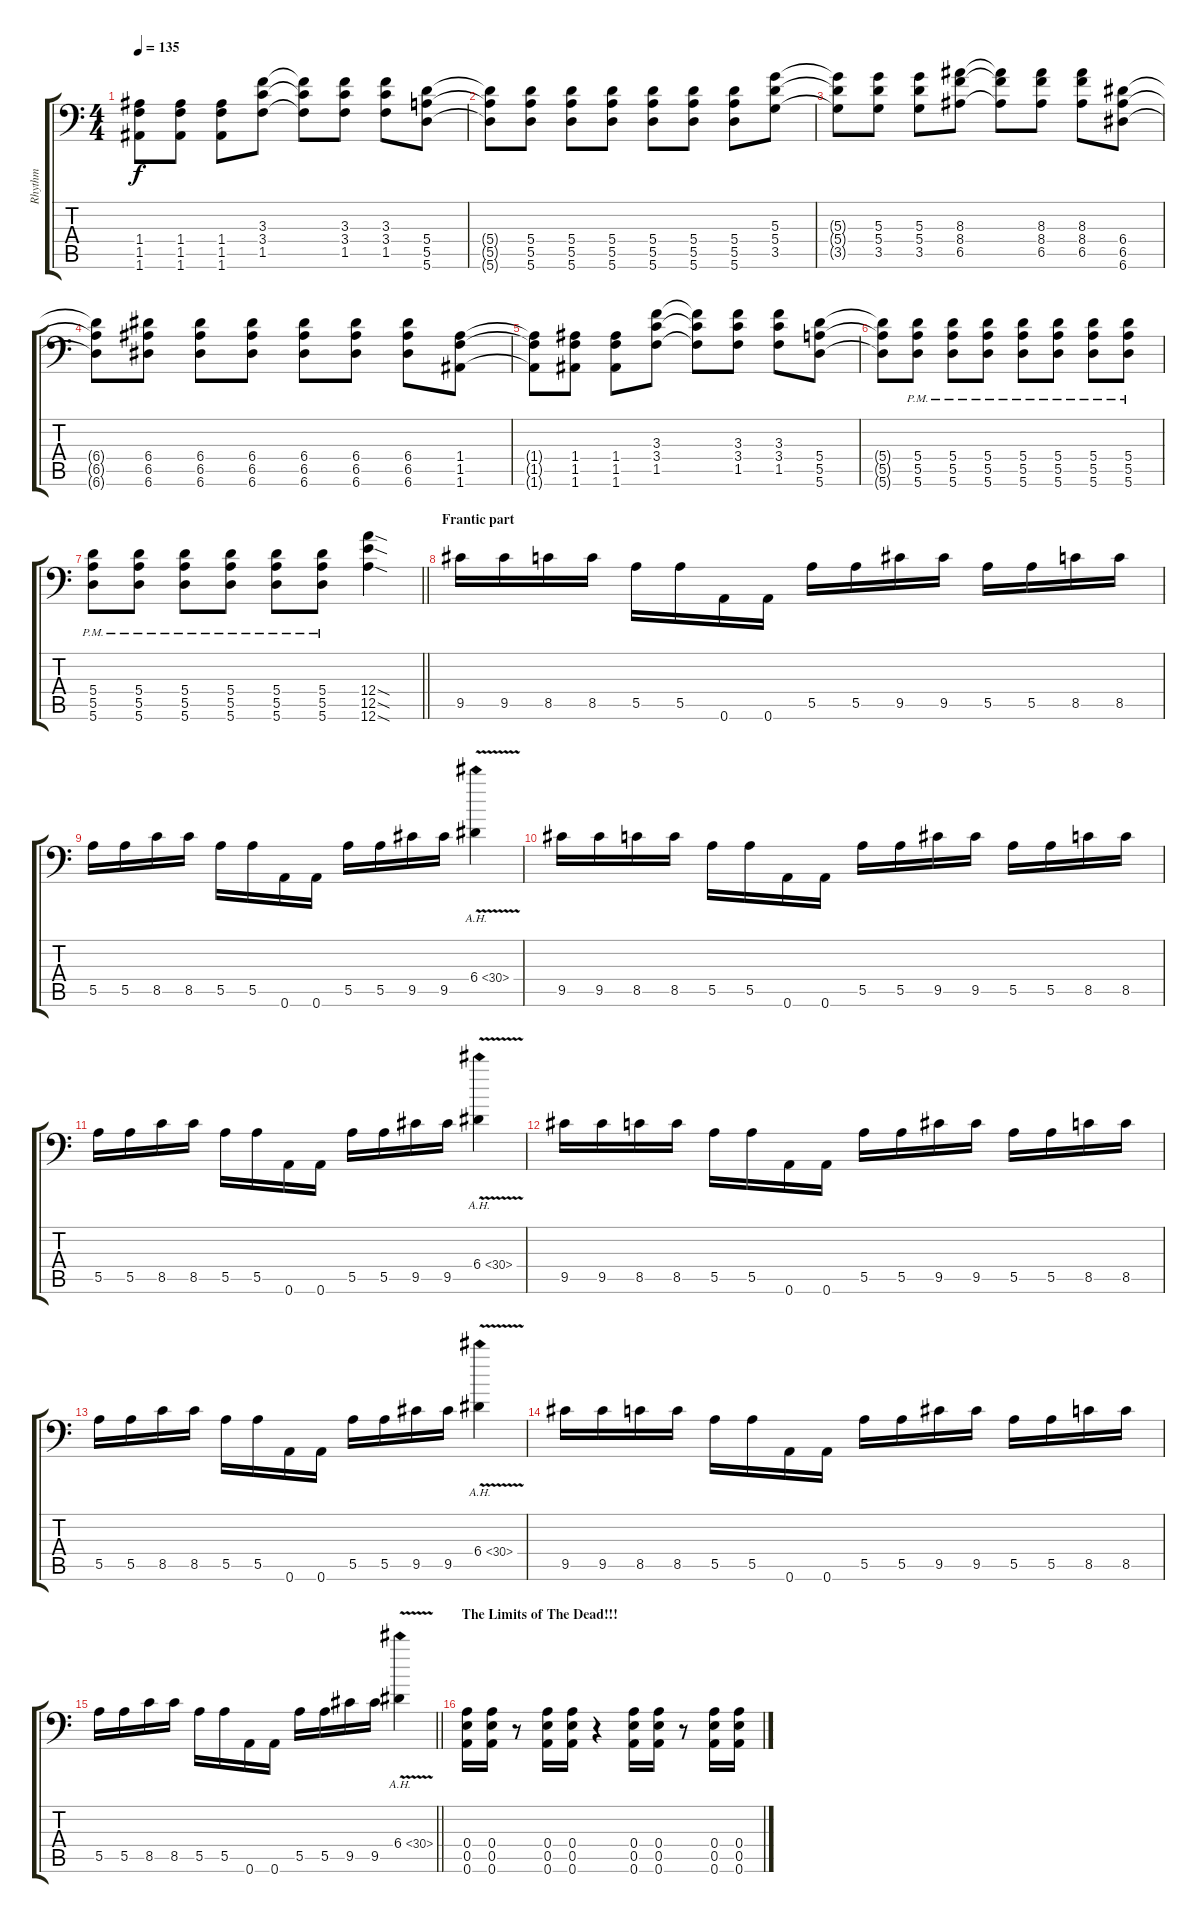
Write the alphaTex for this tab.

\track ("Rhythm" "Rhythm") {instrument overdrivenguitar}
\staff {score tabs}
\tuning (B3 Gb3 D3 A2 E2 A1) {hide}
\ts (4 4)
\tempo 135
\clef f4
\ks c
(1.4{t} 1.5{t} 1.6{t}).8{dy f} (1.4 1.5 1.6).8 (1.4 1.5 1.6).8 (3.3 3.4 1.5).8 (3.3{t} 3.4{t} 1.5{t}).8 (3.3 3.4 1.5).8 (3.3 3.4 1.5).8 (5.4 5.5 5.6).8 |
(5.4{t} 5.5{t} 5.6{t}).8 (5.4 5.5 5.6).8 (5.4 5.5 5.6).8 (5.4 5.5 5.6).8 (5.4 5.5 5.6).8 (5.4 5.5 5.6).8 (5.4 5.5 5.6).8 (5.3 5.4 3.5).8 |
(5.3{t} 5.4{t} 3.5{t}).8 (5.3 5.4 3.5).8 (5.3 5.4 3.5).8 (8.3 8.4 6.5).8 (8.3{t} 8.4{t} 6.5{t}).8 (8.3 8.4 6.5).8 (8.3 8.4 6.5).8 (6.4 6.5 6.6).8 |
(6.4{t} 6.5{t} 6.6{t}).8 (6.4 6.5 6.6).8 (6.4 6.5 6.6).8 (6.4 6.5 6.6).8 (6.4 6.5 6.6).8 (6.4 6.5 6.6).8 (6.4 6.5 6.6).8 (1.4 1.5 1.6).8 |
(1.4{t} 1.5{t} 1.6{t}).8 (1.4 1.5 1.6).8 (1.4 1.5 1.6).8 (3.3 3.4 1.5).8 (3.3{t} 3.4{t} 1.5{t}).8 (3.3 3.4 1.5).8 (3.3 3.4 1.5).8 (5.4 5.5 5.6).8 |
(5.4{t} 5.5{t} 5.6{t}).8 (5.4{pm} 5.5{pm} 5.6{pm}).8 (5.4{pm} 5.5{pm} 5.6{pm}).8 (5.4{pm} 5.5{pm} 5.6{pm}).8 (5.4{pm} 5.5{pm} 5.6{pm}).8 (5.4{pm} 5.5{pm} 5.6{pm}).8 (5.4{pm} 5.5{pm} 5.6{pm}).8 (5.4{pm} 5.5{pm} 5.6{pm}).8 |
\barLineRight lightlight
(5.4{pm} 5.5{pm} 5.6{pm}).8 (5.4{pm} 5.5{pm} 5.6{pm}).8 (5.4{pm} 5.5{pm} 5.6{pm}).8 (5.4{pm} 5.5{pm} 5.6{pm}).8 (5.4{pm} 5.5{pm} 5.6{pm}).8 (5.4{pm} 5.5{pm} 5.6{pm}).8 (12.4{sod} 12.5{sod} 12.6{sod}).4 |
\section ("" "Frantic part")
9.5.16 9.5.16 8.5.16 8.5.16 5.5.16 5.5.16 0.6.16 0.6.16 5.5.16 5.5.16 9.5.16 9.5.16 5.5.16 5.5.16 8.5.16 8.5.16 |
5.5.16 5.5.16 8.5.16 8.5.16 5.5.16 5.5.16 0.6.16 0.6.16 5.5.16 5.5.16 9.5.16 9.5.16 6.4{ah 24 v}.4 |
9.5.16 9.5.16 8.5.16 8.5.16 5.5.16 5.5.16 0.6.16 0.6.16 5.5.16 5.5.16 9.5.16 9.5.16 5.5.16 5.5.16 8.5.16 8.5.16 |
5.5.16 5.5.16 8.5.16 8.5.16 5.5.16 5.5.16 0.6.16 0.6.16 5.5.16 5.5.16 9.5.16 9.5.16 6.4{ah 24 v}.4 |
9.5.16 9.5.16 8.5.16 8.5.16 5.5.16 5.5.16 0.6.16 0.6.16 5.5.16 5.5.16 9.5.16 9.5.16 5.5.16 5.5.16 8.5.16 8.5.16 |
5.5.16 5.5.16 8.5.16 8.5.16 5.5.16 5.5.16 0.6.16 0.6.16 5.5.16 5.5.16 9.5.16 9.5.16 6.4{ah 24 v}.4 |
9.5.16 9.5.16 8.5.16 8.5.16 5.5.16 5.5.16 0.6.16 0.6.16 5.5.16 5.5.16 9.5.16 9.5.16 5.5.16 5.5.16 8.5.16 8.5.16 |
\barLineRight lightlight
5.5.16 5.5.16 8.5.16 8.5.16 5.5.16 5.5.16 0.6.16 0.6.16 5.5.16 5.5.16 9.5.16 9.5.16 6.4{ah 24 v}.4 |
\section ("" "The Limits of The Dead!!!")
(0.4 0.5 0.6).16 (0.4 0.5 0.6).16 r.8 (0.4 0.5 0.6).16 (0.4 0.5 0.6).16 r.4 (0.4 0.5 0.6).16 (0.4 0.5 0.6).16 r.8 (0.4 0.5 0.6).16 (0.4 0.5 0.6).16
